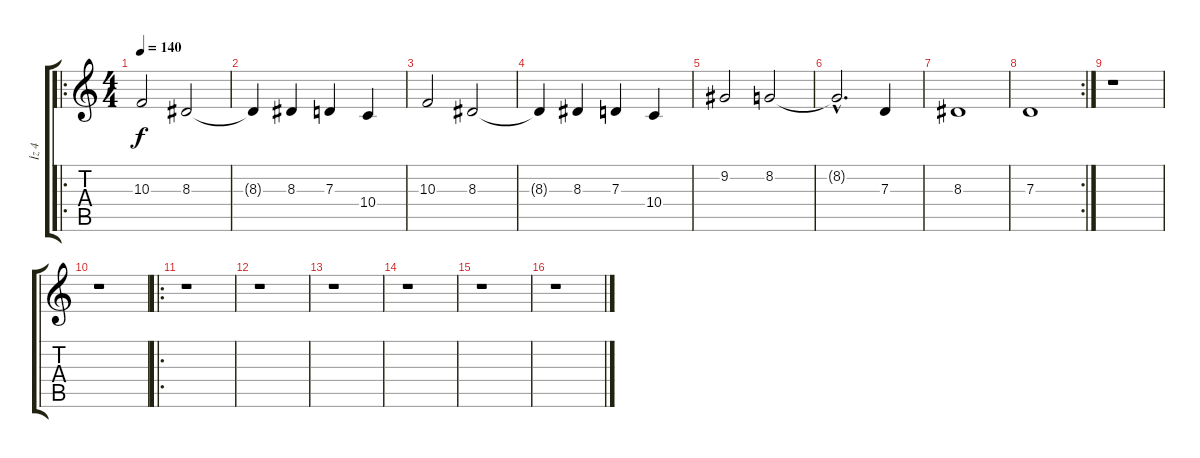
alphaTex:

\track ("İz 4" "İz 4") {instrument tremolostrings}
\staff {score tabs}
\tuning (E4 B3 G3 D3 A2 E2) {hide}
\ro
\ts (4 4)
\tempo 140
\clef g2
\ks c
10.3.2{dy f instrument tremolostrings} 8.3.2 |
8.3{t}.4 8.3.4 7.3.4 10.4.4 |
10.3.2 8.3.2 |
8.3{t}.4 8.3.4 7.3.4 10.4.4 |
9.2.2 8.2.2 |
8.2{hac t}.2{d} 7.3.4 |
8.3.1 |
\rc 2
7.3.1 |
r.1 |
r.1 |
\ro
r.1 |
r.1 |
r.1 |
r.1 |
r.1 |
r.1
